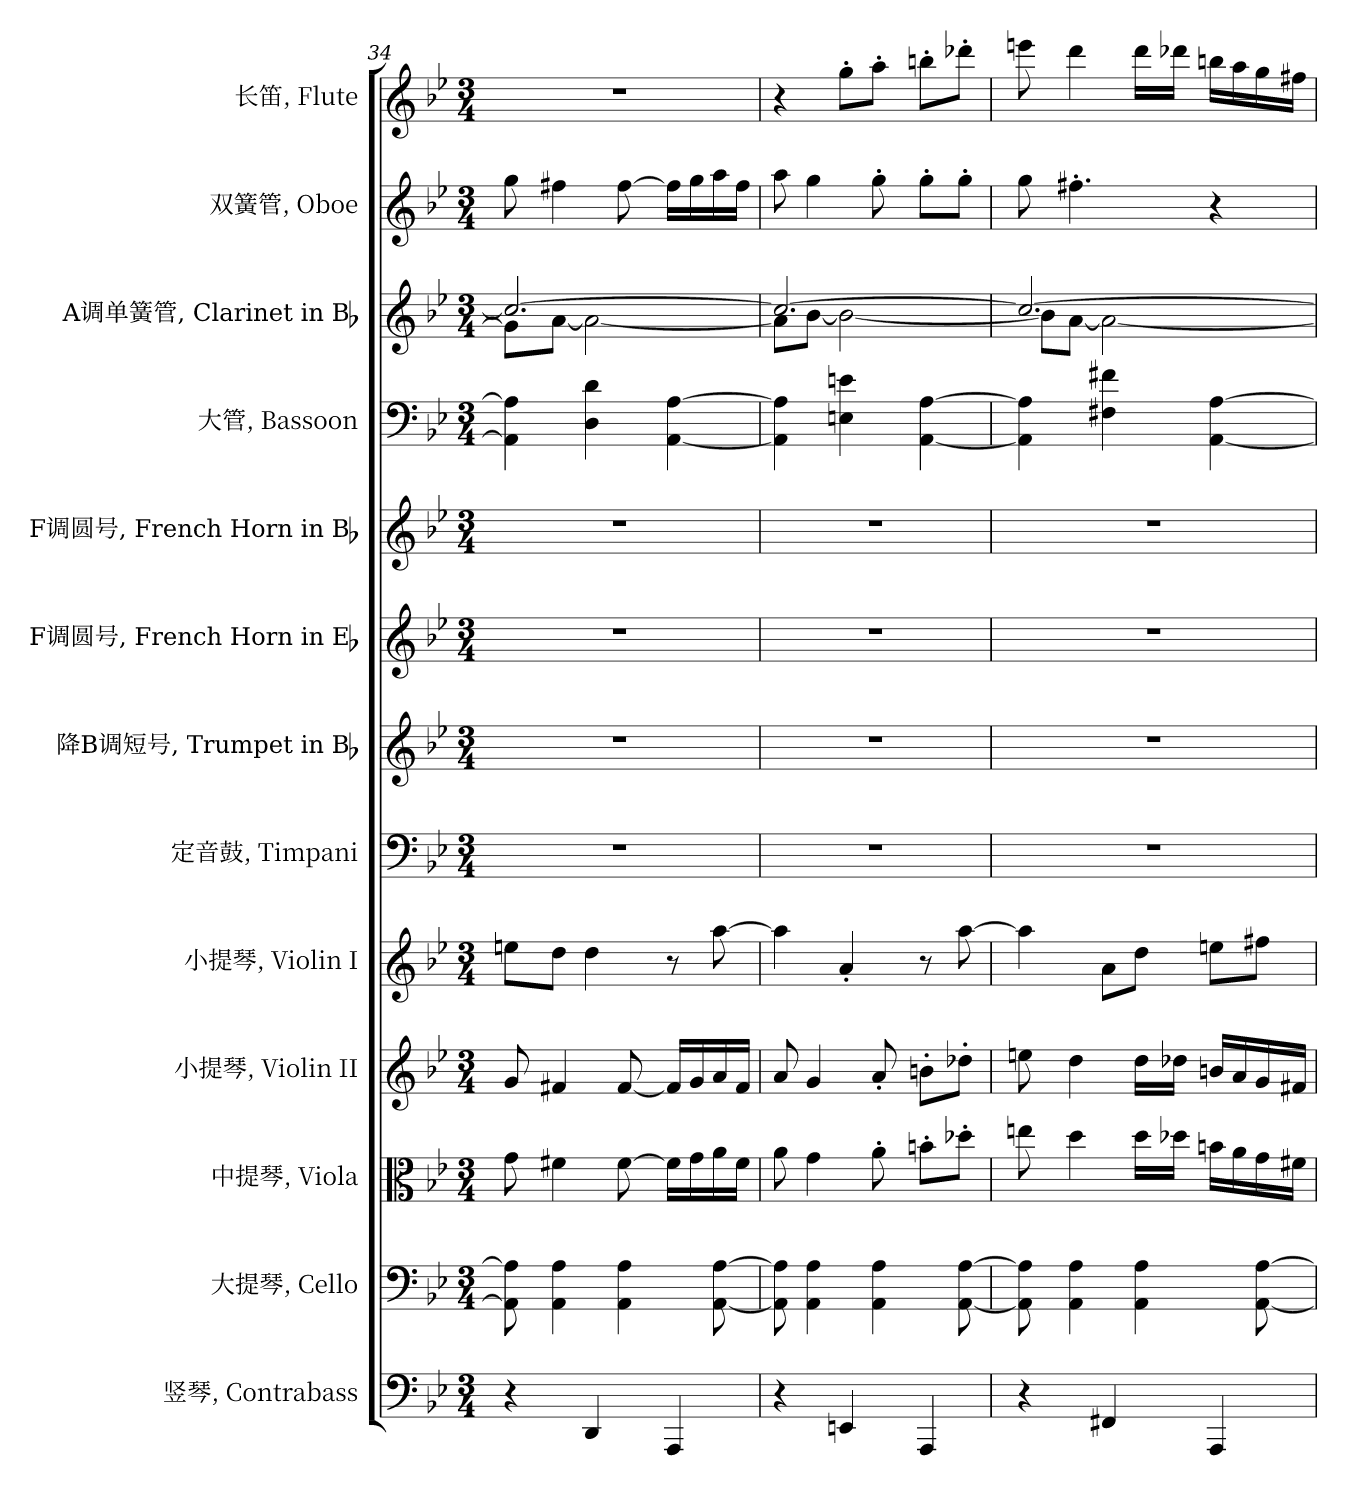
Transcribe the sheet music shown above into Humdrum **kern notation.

**kern	**kern	**kern	**kern	**kern	**kern	**kern	**kern	**kern	**kern	**kern	**kern	**kern
*part13	*part12	*part11	*part10	*part9	*part8	*part7	*part6	*part5	*part4	*part3	*part2	*part1
*staff13	*staff12	*staff11	*staff10	*staff9	*staff8	*staff7	*staff6	*staff5	*staff4	*staff3	*staff2	*staff1
*I"竖琴, Contrabass	*I"大提琴, Cello	*I"中提琴, Viola	*I"小提琴, Violin II	*I"小提琴, Violin I	*I"定音鼓, Timpani	*I"降B调短号, Trumpet in B-flat	*I"F调圆号, French Horn in E-flat	*I"F调圆号, French Horn in B-flat	*I"大管, Bassoon	*I"A调单簧管, Clarinet in B-flat	*I"双簧管, Oboe	*I"长笛, Flute
*	*	*I'Vla.	*I'Vln.	*I'Vln.	*I'Timp.	*	*I'F Hn.	*I'F Hn.	*I'Bsn.	*I'A Cl.	*I'Ob.	*I'Fl.
*clefF4	*clefF4	*clefC3	*clefG2	*clefG2	*clefF4	*clefG2	*clefG2	*clefG2	*clefF4	*clefG2	*clefG2	*clefG2
*	*	*	*	*	*	*ITrd1c2	*ITrd4c7	*ITrd4c7	*	*ITrd2c3	*	*
*k[b-e-]	*k[b-e-]	*k[b-e-]	*k[b-e-]	*k[b-e-]	*k[b-e-]	*k[b-e-a-d-]	*k[b-e-a-]	*k[b-e-a-]	*k[b-e-]	*k[f#]	*k[b-e-]	*k[b-e-]
*M3/4	*M3/4	*M3/4	*M3/4	*M3/4	*M3/4	*M3/4	*M3/4	*M3/4	*M3/4	*M3/4	*M3/4	*M3/4
=34	=34	=34	=34	=34	=34	=34	=34	=34	=34	=34	=34	=34
*	*	*	*	*	*	*	*	*	*	*^	*	*
4r	8AA\] 8A\]	8g\	8g/	8een\L	2.r	2.r	2.r	2.r	4AA\] 4A\]	2.a/_	8e\L]	8gg\	2.r
.	4AA\ 4A\	4f#X\	4f#X/	8dd\J	.	.	.	.	.	.	[8f#\J	4ff#X\	.
4DD/	.	.	.	4dd\	.	.	.	.	4D\ 4d\	.	2f#\_	.	.
.	4AA\ 4A\	[8f#\	[8f#/	.	.	.	.	.	.	.	.	[8ff#\	.
4AAA/	.	16f#\LL]	16f#/LL]	8r	.	.	.	.	[4AA\ [4A\	.	.	16ff#\LL]	.
.	.	16g\	16g/	.	.	.	.	.	.	.	.	16gg\	.
.	[8AA\ [8A\	16a\	16a/	[8aa\	.	.	.	.	.	.	.	16aa\	.
.	.	16f#\JJ	16f#/JJ	.	.	.	.	.	.	.	.	16ff#\JJ	.
=35	=35	=35	=35	=35	=35	=35	=35	=35	=35	=35	=35	=35	=35
4r	8AA\] 8A\]	8a\	8a/	4aa\]	2.r	2.r	2.r	2.r	4AA\] 4A\]	2.a/_	8f#\L]	8aa\	4r
.	4AA\ 4A\	4g\	4g/	.	.	.	.	.	.	.	[8g\J	4gg\	.
4EEn/	.	.	.	4a'/	.	.	.	.	4En\ 4en\	.	2g\_	.	8gg'\L
.	4AA\ 4A\	8a'\	8a'/	.	.	.	.	.	.	.	.	8gg'\	8aa'\J
4AAA/	.	8bn'\L	8bn'\L	8r	.	.	.	.	[4AA\ [4A\	.	.	8gg'\L	8bbn'\L
.	[8AA\ [8A\	8dd-X'\J	8dd-X'\J	[8aa\	.	.	.	.	.	.	.	8gg'\J	8ddd-X'\J
!!LO:PB:g=z
=36	=36	=36	=36	=36	=36	=36	=36	=36	=36	=36	=36	=36	=36
4r	8AA\] 8A\]	8een\	8een\	4aa\]	2.r	2.r	2.r	2.r	4AA\] 4A\]	2.a/_	8g\L]	8gg\	8eeen\
.	4AA\ 4A\	4dd\	4dd\	.	.	.	.	.	.	.	[8f#\J	4.ff#X'\	4ddd\
4FF#X/	.	.	.	8a\L	.	.	.	.	4F#X\ 4f#X\	.	2f#\_	.	.
.	4AA\ 4A\	16dd\LL	16dd\LL	8dd\J	.	.	.	.	.	.	.	.	16ddd\LL
.	.	16dd-X\JJ	16dd-X\JJ	.	.	.	.	.	.	.	.	.	16ddd-X\JJ
4AAA/	.	16bn\LL	16bn/LL	8een\L	.	.	.	.	[4AA\ [4A\	.	.	4r	16bbn\LL
.	.	16a\	16a/	.	.	.	.	.	.	.	.	.	16aa\
.	[8AA\ [8A\	16g\	16g/	8ff#X\J	.	.	.	.	.	.	.	.	16gg\
.	.	16f#X\JJ	16f#X/JJ	.	.	.	.	.	.	.	.	.	16ff#X\JJ
*	*	*	*	*	*	*	*	*	*	*v	*v	*	*
=	=	=	=	=	=	=	=	=	=	=	=	=
*-	*-	*-	*-	*-	*-	*-	*-	*-	*-	*-	*-	*-
